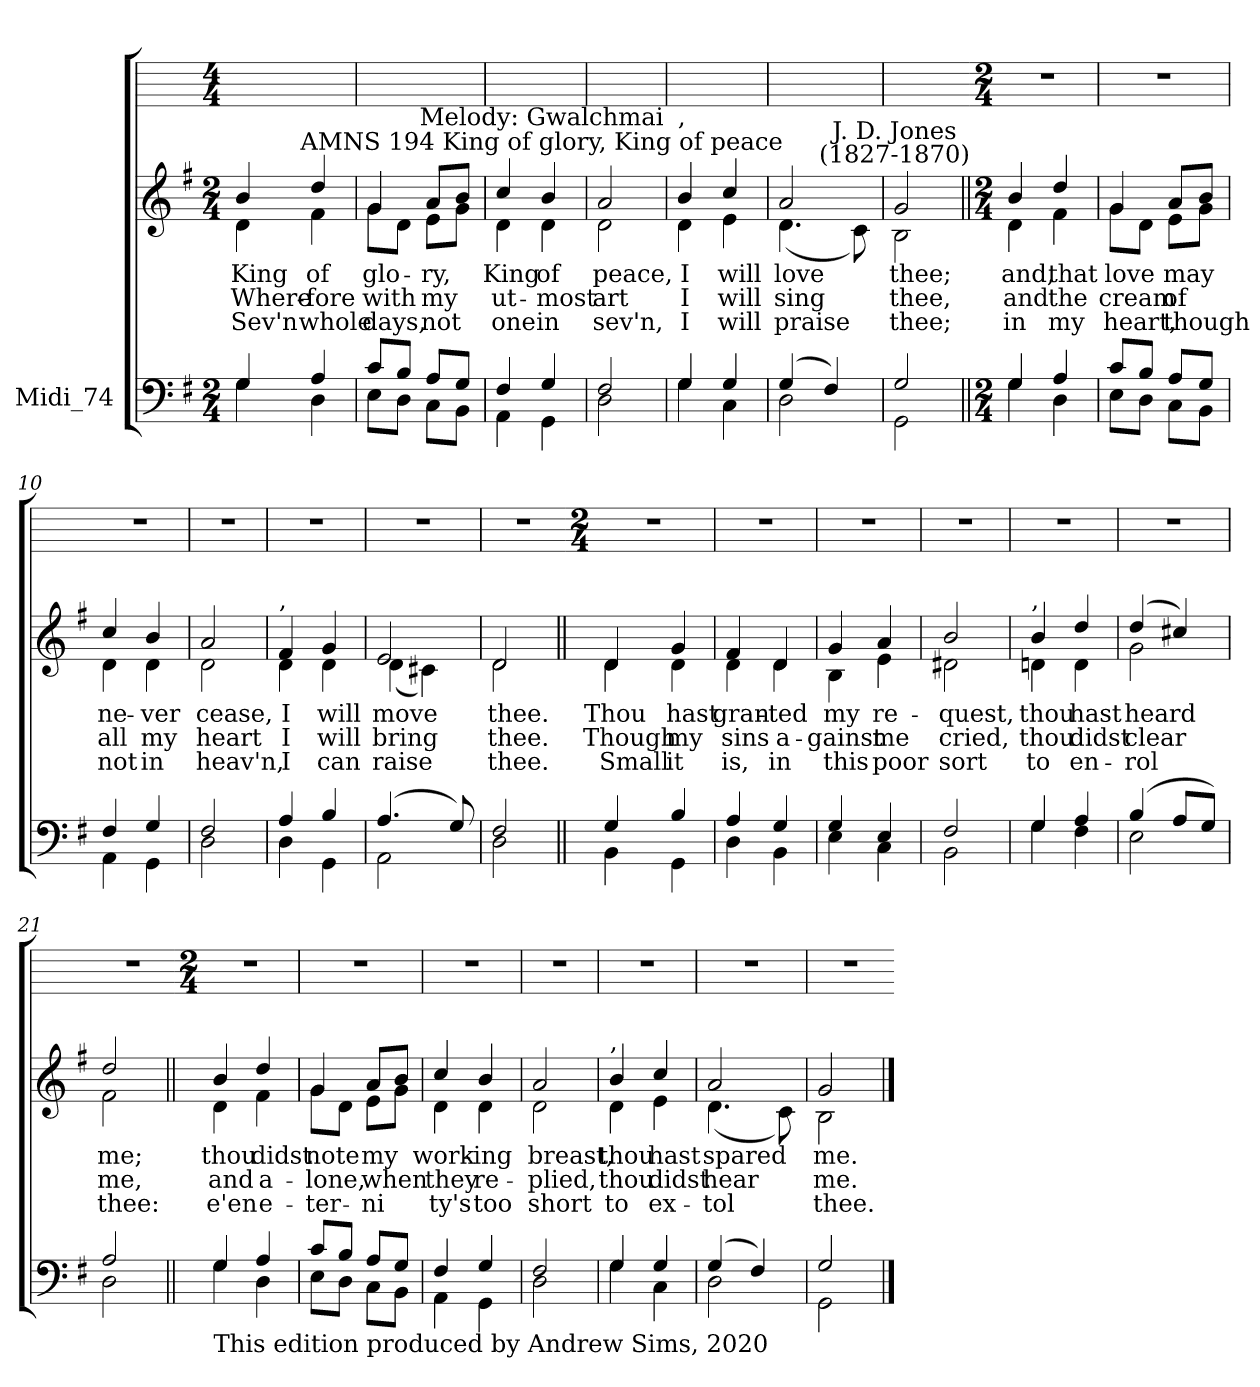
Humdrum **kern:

**kern	**kern	**text	**text	**text	**kern
*part3	*part2	*part2	*part2	*part2	*part1
*staff3	*staff2	*staff2	*staff2	*staff2	*staff1
*I"Midi_74	*	*	*	*	*
*clefF4	*clefG2	*	*	*	*
*k[f#]	*k[f#]	*	*	*	*
*G:	*G:	*	*	*	*
*M2/4	*M2/4	*	*	*	*M4/4
=1	=1	=1	=1	=1	=1
*^	*	*	*	*	*
!	!	!LO:TX:a:cj:t=George Herbert\n(1593-1632)	!	!	!	!
!	!	!	!LO:LY:b	!LO:LY:b	!LO:LY:b	!
*	*	*^	*	*	*	*
4G/	4G\	4b/	4d\	King	Where-	-Sev'n	2r
!	!	!	!	!LO:LY:b	!LO:LY:b	!LO:LY:b	!
4A/	4D\	4dd/	4f#\	of	fore	whole	.
=2	=2	=2	=2	=2	=2	=2	=2
!	!	!	!	!LO:LY:b	!LO:LY:b	!LO:LY:b	!
8c/L	8E\L	4g/	8g\L	glo-	-with	days,	2r
8B/J	8D\J	.	8d\J	.	.	.	.
!	!	!	!	!LO:LY:b	!LO:LY:b	!LO:LY:b	!
8A/L	8C\L	8a/L	8e\L	ry,	my	not	.
8G/J	8BB\J	8b/J	8g\J	.	.	.	.
=3	=3	=3	=3	=3	=3	=3	=3
!	!	!	!	!LO:LY:b	!LO:LY:b	!LO:LY:b	!
4F#/	4AA\	4cc/	4d\	King	ut-	-one	2r
!	!	!LO:TX:a:cj:t=AMNS 194 King of glory, King of peace	!	!	!	!	!
!	!	!LO:TX:a:cj:t=Melody&colon; Gwalchmai	!	!	!	!	!
!	!	!	!	!LO:LY:b	!LO:LY:b	!LO:LY:b	!
4G/	4GG\	4b/	4d\	of	most	in	.
=4	=4	=4	=4	=4	=4	=4	=4
!	!	!	!	!LO:LY:b	!LO:LY:b	!LO:LY:b	!
2F#/	2D\	2a/	2d\	peace,	art	sev'n,	2r
=5	=5	=5	=5	=5	=5	=5	=5
!	!	!LO:TX:a:t=,	!	!	!	!	!
!	!	!	!	!LO:LY:b	!LO:LY:b	!LO:LY:b	!
4G/	4G\	4b/	4d\	I	I	I	2r
!	!	!	!	!LO:LY:b	!LO:LY:b	!LO:LY:b	!
4G/	4C\	4cc/	4e\	will	will	will	.
=6	=6	=6	=6	=6	=6	=6	=6
!	!	!	!	!LO:LY:b	!LO:LY:b	!LO:LY:b	!
(>4G/	2D\	2a/	(<4.d\	love	sing	praise	2r
4F#/)	.	.	.	.	.	.	.
.	.	.	8c\)	.	.	.	.
=7	=7	=7	=7	=7	=7	=7	=7
!	!	!LO:TX:a:cj:t=J. D. Jones\n(1827-1870)	!	!	!	!	!
!	!	!	!	!LO:LY:b	!LO:LY:b	!LO:LY:b	!
2G/	2GG\	2g/	2B\	thee;	thee,	thee;	2r
!!LO:LB:g=z
=8||	=8||	=8||	=8||	=8	=8	=8	=8
*M2/4	*	*M2/4	*	*	*	*	*M2/4
!	!	!	!	!LO:LY:b	!LO:LY:b	!LO:LY:b	!
4G/	4G\	4b/	4d\	and,	and	in	2r
!	!	!	!	!LO:LY:b	!LO:LY:b	!LO:LY:b	!
4A/	4D\	4dd/	4f#\	that	the	my	.
=9	=9	=9	=9	=9	=9	=9	=9
!	!	!	!	!LO:LY:b	!LO:LY:b	!LO:LY:b	!
8c/L	8E\L	4g/	8g\L	love	cream	heart,	2r
8B/J	8D\J	.	8d\J	.	.	.	.
!	!	!	!	!LO:LY:b	!LO:LY:b	!LO:LY:b	!
8A/L	8C\L	8a/L	8e\L	may	of	though	.
8G/J	8BB\J	8b/J	8g\J	.	.	.	.
=10	=10	=10	=10	=10	=10	=10	=10
!	!	!	!	!LO:LY:b	!LO:LY:b	!LO:LY:b	!
4F#/	4AA\	4cc/	4d\	ne-	-all	not	2r
!	!	!	!	!LO:LY:b	!LO:LY:b	!LO:LY:b	!
4G/	4GG\	4b/	4d\	ver	my	in	.
=11	=11	=11	=11	=11	=11	=11	=11
!	!	!	!	!LO:LY:b	!LO:LY:b	!LO:LY:b	!
2F#/	2D\	2a/	2d\	cease,	heart	heav'n,	2r
=12	=12	=12	=12	=12	=12	=12	=12
!	!	!LO:TX:a:t=,	!	!	!	!	!
!	!	!	!	!LO:LY:b	!LO:LY:b	!LO:LY:b	!
4A/	4D\	4f#/	4d\	I	I	I	2r
!	!	!	!	!LO:LY:b	!LO:LY:b	!LO:LY:b	!
4B/	4GG\	4g/	4d\	will	will	can	.
=13	=13	=13	=13	=13	=13	=13	=13
!	!	!	!	!LO:LY:b	!LO:LY:b	!LO:LY:b	!
(>4.A/	2AA\	2e/	(<4d\	move	bring	raise	2r
.	.	.	4c#X\)	.	.	.	.
8G/)	.	.	.	.	.	.	.
=14	=14	=14	=14	=14	=14	=14	=14
!	!	!	!	!LO:LY:b	!LO:LY:b	!LO:LY:b	!
2F#/	2D\	2d/	2d\	thee.	thee.	thee.	2r
!!LO:LB:g=z
=15||	=15||	=15||	=15||	=15	=15	=15	=15
*	*	*	*	*	*	*	*M2/4
!	!	!	!	!LO:LY:b	!LO:LY:b	!LO:LY:b	!
4G/	4BB\	4d/	4d\	Thou	Though	Small	2r
!	!	!	!	!LO:LY:b	!LO:LY:b	!LO:LY:b	!
4B/	4GG\	4g/	4d\	hast	my	it	.
=16	=16	=16	=16	=16	=16	=16	=16
!	!	!	!	!LO:LY:b	!LO:LY:b	!LO:LY:b	!
4A/	4D\	4f#/	4d\	gran-	-sins	is,	2r
!	!	!	!	!LO:LY:b	!LO:LY:b	!LO:LY:b	!
4G/	4BB\	4d/	4d\	ted	a-	-in	.
=17	=17	=17	=17	=17	=17	=17	=17
!	!	!	!	!LO:LY:b	!LO:LY:b	!LO:LY:b	!
4G/	4E\	4g/	4B\	my	gainst	this	2r
!	!	!	!	!LO:LY:b	!LO:LY:b	!LO:LY:b	!
4E/	4C\	4a/	4e\	re-	-me	poor	.
=18	=18	=18	=18	=18	=18	=18	=18
!	!	!	!	!LO:LY:b	!LO:LY:b	!LO:LY:b	!
2F#/	2BB\	2b/	2d#X\	quest,	cried,	sort	2r
=19	=19	=19	=19	=19	=19	=19	=19
!	!	!LO:TX:a:t=,	!	!	!	!	!
!	!	!	!	!LO:LY:b	!LO:LY:b	!LO:LY:b	!
4G/	4G\	4b/	4dn\	thou	thou	to	2r
!	!	!	!	!LO:LY:b	!LO:LY:b	!LO:LY:b	!
4A/	4F#\	4dd/	4d\	hast	didst	en-	.
=20	=20	=20	=20	=20	=20	=20	=20
!	!	!	!	!LO:LY:b	!LO:LY:b	!LO:LY:b	!
(>4B/	2E\	(>4dd/	2g\	-heard	clear	rol	2r
8A/L	.	4cc#X/)	.	.	.	.	.
8G/J)	.	.	.	.	.	.	.
=21	=21	=21	=21	=21	=21	=21	=21
!	!	!	!	!LO:LY:b	!LO:LY:b	!LO:LY:b	!
2A/	2D\	2dd/	2f#\	me;	me,	thee:	2r
!!LO:LB:g=z
=22||	=22||	=22||	=22||	=22	=22	=22	=22
*	*	*	*	*	*	*	*M2/4
!LO:TX:b:t=This edition produced by Andrew Sims, 2020	!	!	!	!	!	!	!
!	!	!	!	!LO:LY:b	!LO:LY:b	!LO:LY:b	!
4G/	4G\	4b/	4d\	thou	and	e'en	2r
!	!	!	!	!LO:LY:b	!LO:LY:b	!LO:LY:b	!
4A/	4D\	4dd/	4f#\	didst	a-	-e-	.
=23	=23	=23	=23	=23	=23	=23	=23
!	!	!	!	!LO:LY:b	!LO:LY:b	!LO:LY:b	!
8c/L	8E\L	4g/	8g\L	-note	lone,	ter-	2r
8B/J	8D\J	.	8d\J	.	.	.	.
!	!	!	!	!LO:LY:b	!LO:LY:b	!LO:LY:b	!
8A/L	8C\L	8a/L	8e\L	-my	when	ni	.
8G/J	8BB\J	8b/J	8g\J	.	.	.	.
=24	=24	=24	=24	=24	=24	=24	=24
!	!	!	!	!LO:LY:b	!LO:LY:b	!LO:LY:b	!
4F#/	4AA\	4cc/	4d\	work-	-they	ty's	2r
!	!	!	!	!LO:LY:b	!LO:LY:b	!LO:LY:b	!
4G/	4GG\	4b/	4d\	ing	re-	-too	.
=25	=25	=25	=25	=25	=25	=25	=25
!	!	!	!	!LO:LY:b	!LO:LY:b	!LO:LY:b	!
2F#/	2D\	2a/	2d\	breast,	plied,	short	2r
=26	=26	=26	=26	=26	=26	=26	=26
!	!	!LO:TX:a:t=,	!	!	!	!	!
!	!	!	!	!LO:LY:b	!LO:LY:b	!LO:LY:b	!
4G/	4G\	4b/	4d\	thou	thou	to	2r
!	!	!	!	!LO:LY:b	!LO:LY:b	!LO:LY:b	!
4G/	4C\	4cc/	4e\	hast	didst	ex-	.
=27	=27	=27	=27	=27	=27	=27	=27
!	!	!	!	!LO:LY:b	!LO:LY:b	!LO:LY:b	!
(>4G/	2D\	2a/	(<4.d\	-spared	hear	tol	2r
4F#/)	.	.	.	.	.	.	.
.	.	.	8c\)	.	.	.	.
=28	=28	=28	=28	=28	=28	=28	=28
!	!	!	!	!LO:LY:b	!LO:LY:b	!LO:LY:b	!
2G/	2GG\	2g/	2B\	me.	me.	thee.	2r
*v	*v	*	*	*	*	*	*
*	*v	*v	*	*	*	*
==	==	=	=	=	=
*-	*-	*-	*-	*-	*-
